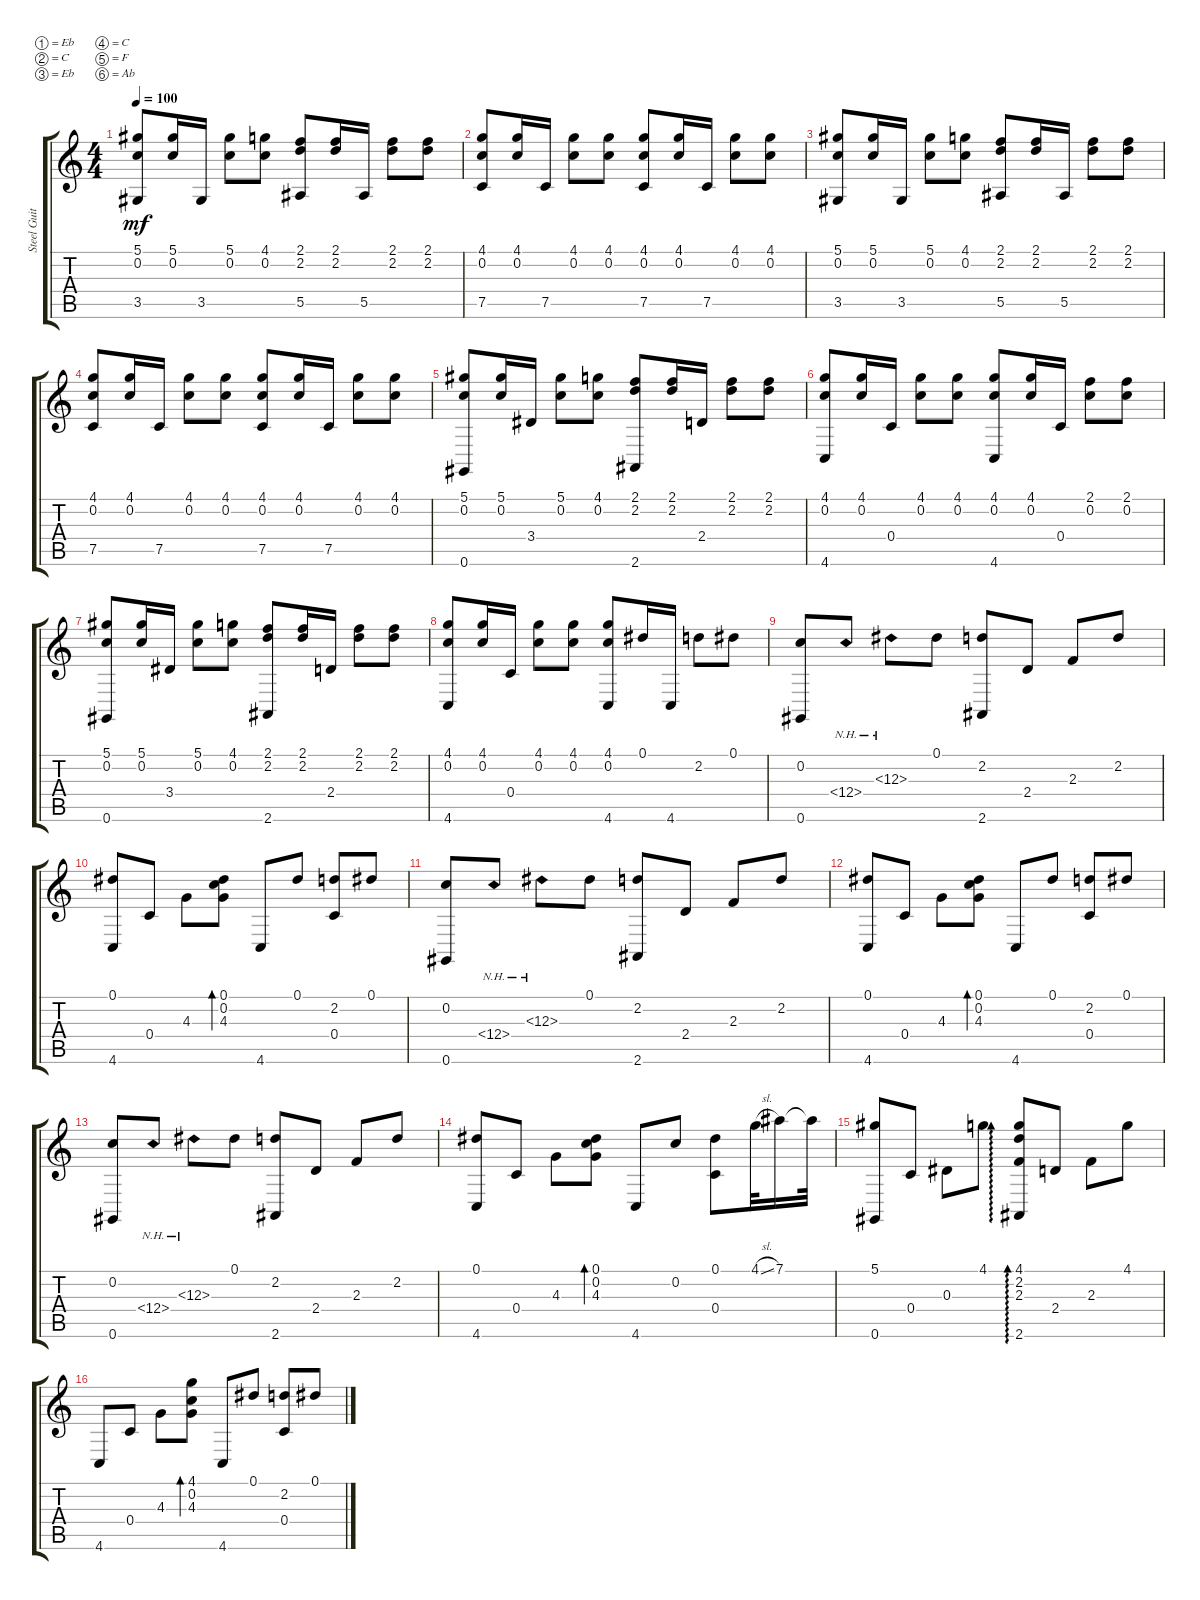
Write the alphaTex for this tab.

\defaultSystemsLayout 4
\bracketExtendMode groupsimilarinstruments
\otherSystemsTrackNameOrientation horizontal
\track ("Steel Guitar" "Steel Guit") {instrument acousticguitarsteel}
\staff {score tabs}
\tuning (Eb4 C4 Eb3 C3 F2 Ab1)
\ts (4 4)
\ac
\tempo 100
\clef g2
\scale
1.00601
\ks c
(5.1{acc #} 0.2 3.5{acc #}).8{dy mf instrument acousticguitarsteel beam Up} (5.1{acc #} 0.2).16{beam Up} 3.5{acc #}.16{beam Up} (0.2 5.1{acc #}).8{beam Down} (4.1 0.2).8{beam Down} (2.1 2.2 5.5{acc #}).8{beam Up} (2.2 2.1).16{beam Up} 5.5{acc #}.16{beam Up} (2.1 2.2).8{beam Down} (2.2 2.1).8{beam Down} |
\scale
0.999262 (4.1 0.2 7.5).8{beam Up} (0.2 4.1).16{beam Up} 7.5.16{beam Up} (0.2 4.1).8{beam Down} (0.2 4.1).8{beam Down} (4.1 0.2 7.5).8{beam Up} (0.2 4.1).16{beam Up} 7.5.16{beam Up} (0.2 4.1).8{beam Down} (0.2 4.1).8{beam Down} |
\scale
0.994678 (5.1{acc #} 0.2 3.5{acc #}).8{beam Up} (5.1{acc #} 0.2).16{beam Up} 3.5{acc #}.16{beam Up} (0.2 5.1{acc #}).8{beam Down} (4.1 0.2).8{beam Down} (2.1 2.2 5.5{acc #}).8{beam Up} (2.2 2.1).16{beam Up} 5.5{acc #}.16{beam Up} (2.1 2.2).8{beam Down} (2.2 2.1).8{beam Down} |
(4.1 0.2 7.5).8{beam Up} (0.2 4.1).16{beam Up} 7.5.16{beam Up} (0.2 4.1).8{beam Down} (0.2 4.1).8{beam Down} (4.1 0.2 7.5).8{beam Up} (0.2 4.1).16{beam Up} 7.5.16{beam Up} (0.2 4.1).8{beam Down} (0.2 4.1).8{beam Down} |
(5.1{acc #} 0.2 0.6{acc #}).8{beam Up} (5.1{acc #} 0.2).16{beam Up} 3.4{acc #}.16{beam Up} (0.2 5.1{acc #}).8{beam Down} (4.1 0.2).8{beam Down} (2.1 2.2 2.6{acc #}).8{beam Up} (2.2 2.1).16{beam Up} 2.4.16{beam Up} (2.1 2.2).8{beam Down} (2.2 2.1).8{beam Down} |
(4.1 0.2 4.6).8{beam Up} (0.2 4.1).16{beam Up} 0.4.16{beam Up} (0.2 4.1).8{beam Down} (0.2 4.1).8{beam Down} (4.1 0.2 4.6).8{beam Up} (0.2 4.1).16{beam Up} 0.4.16{beam Up} (0.2 2.1).8{beam Down} (0.2 2.1).8{beam Down} |
(5.1{acc #} 0.2 0.6{acc #}).8{beam Up} (5.1{acc #} 0.2).16{beam Up} 3.4{acc #}.16{beam Up} (0.2 5.1{acc #}).8{beam Down} (4.1 0.2).8{beam Down} (2.1 2.2 2.6{acc #}).8{beam Up} (2.2 2.1).16{beam Up} 2.4.16{beam Up} (2.1 2.2).8{beam Down} (2.2 2.1).8{beam Down} |
(4.1 0.2 4.6).8{beam Up} (0.2 4.1).16{beam Up} 0.4.16{beam Up} (0.2 4.1).8{beam Down} (0.2 4.1).8{beam Down} (4.1 0.2 4.6).8{beam Up} 0.1{acc #}.16{beam Up} 4.6.16{beam Up} 2.2.8{beam Down} 0.1{acc #}.8{beam Down} |
(0.2 0.6{acc #}).8{beam Up} 12.4{nh}.8{beam Up} 12.3{nh acc #}.8{beam Down} 0.1{acc #}.8{beam Down} (2.2 2.6{acc #}).8{beam Up} 2.4.8{beam Up} 2.3.8{beam Up} 2.2.8{beam Up} |
(0.1{acc #} 4.6).8{beam Up} 0.4.8{beam Up} 4.3.8{beam Down} (4.3 0.2 0.1{acc #}).8{bd 53 beam Down} 4.6.8{beam Up} 0.1{acc #}.8{beam Up} (2.2 0.4).8{beam Up} 0.1{acc #}.8{beam Up} |
(0.2 0.6{acc #}).8{beam Up} 12.4{nh}.8{beam Up} 12.3{nh acc #}.8{beam Down} 0.1{acc #}.8{beam Down} (2.2 2.6{acc #}).8{beam Up} 2.4.8{beam Up} 2.3.8{beam Up} 2.2.8{beam Up} |
(0.1{acc #} 4.6).8{beam Up} 0.4.8{beam Up} 4.3.8{beam Down} (4.3 0.2 0.1{acc #}).8{bd 53 beam Down} 4.6.8{beam Up} 0.1{acc #}.8{beam Up} (2.2 0.4).8{beam Up} 0.1{acc #}.8{beam Up} |
(0.2 0.6{acc #}).8{beam Up} 12.4{nh}.8{beam Up} 12.3{nh acc #}.8{beam Down} 0.1{acc #}.8{beam Down} (2.2 2.6{acc #}).8{beam Up} 2.4.8{beam Up} 2.3.8{beam Up} 2.2.8{beam Up} |
(0.1{acc #} 4.6).8{beam Up} 0.4.8{beam Up} 4.3.8{beam Down} (4.3 0.2 0.1{acc #}).8{bd 53 beam Down} 4.6.8{beam Up} 0.2.8{beam Up} (0.4 0.1{acc #}).8{beam Down} 4.1{sl}.32{beam Down} 7.1{acc #}.16{beam Down} 7.1{t acc #}.32{beam Down} |
(5.1{acc #} 0.6{acc #}).8{beam Up} 0.4.8{beam Up} 0.3{acc #}.8{beam Down} 4.1.8{beam Down} (4.1 2.6{acc #} 2.2 2.3).8{ad 0 beam Up} 2.4.8{beam Up} 2.3.8{beam Down} 4.1.8{beam Down} |
4.6.8{beam Up} 0.4.8{beam Up} 4.3.8{beam Down} (4.3 0.2 4.1).8{bd 52 beam Down} 4.6.8{beam Up} 0.1{acc #}.8{beam Up} (2.2 0.4).8{beam Up} 0.1{acc #}.8{beam Up}
